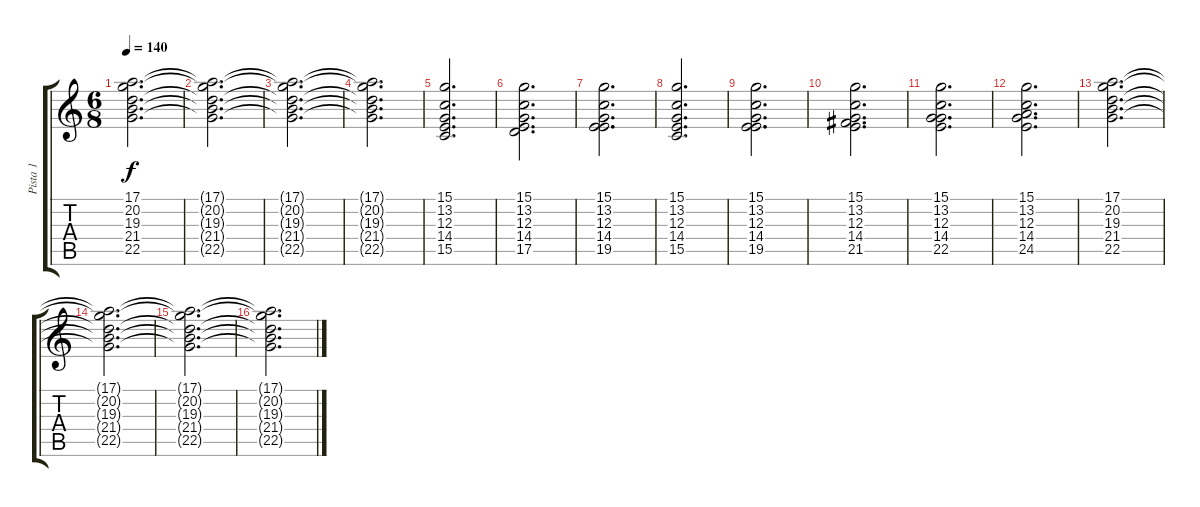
\track ("Pista 1" "Pista 1") {instrument tremolostrings}
\staff {score tabs}
\tuning (E4 B3 G3 D3 A2 E2) {hide}
\ts (6 8)
\tempo 140
\clef g2
\ks c
(17.1{t} 20.2{t} 19.3{t} 21.4{t} 22.5{t}).2{d dy f} |
(17.1{t} 20.2{t} 19.3{t} 21.4{t} 22.5{t}).2{d} |
(17.1{t} 20.2{t} 19.3{t} 21.4{t} 22.5{t}).2{d} |
(17.1{t} 20.2{t} 19.3{t} 21.4{t} 22.5{t}).2{d} |
(15.1 13.2 12.3 14.4 15.5).2{d} |
(15.1 13.2 12.3 14.4 17.5).2{d} |
(15.1 13.2 12.3 14.4 19.5).2{d} |
(15.1 13.2 12.3 14.4 15.5).2{d} |
(15.1 13.2 12.3 14.4 19.5).2{d} |
(15.1 13.2 12.3 14.4 21.5).2{d} |
(15.1 13.2 12.3 14.4 22.5).2{d} |
(15.1 13.2 12.3 14.4 24.5).2{d} |
(17.1 20.2 19.3 21.4 22.5).2{d} |
(17.1{t} 20.2{t} 19.3{t} 21.4{t} 22.5{t}).2{d} |
(17.1{t} 20.2{t} 19.3{t} 21.4{t} 22.5{t}).2{d} |
(17.1{t} 20.2{t} 19.3{t} 21.4{t} 22.5{t}).2{d}
